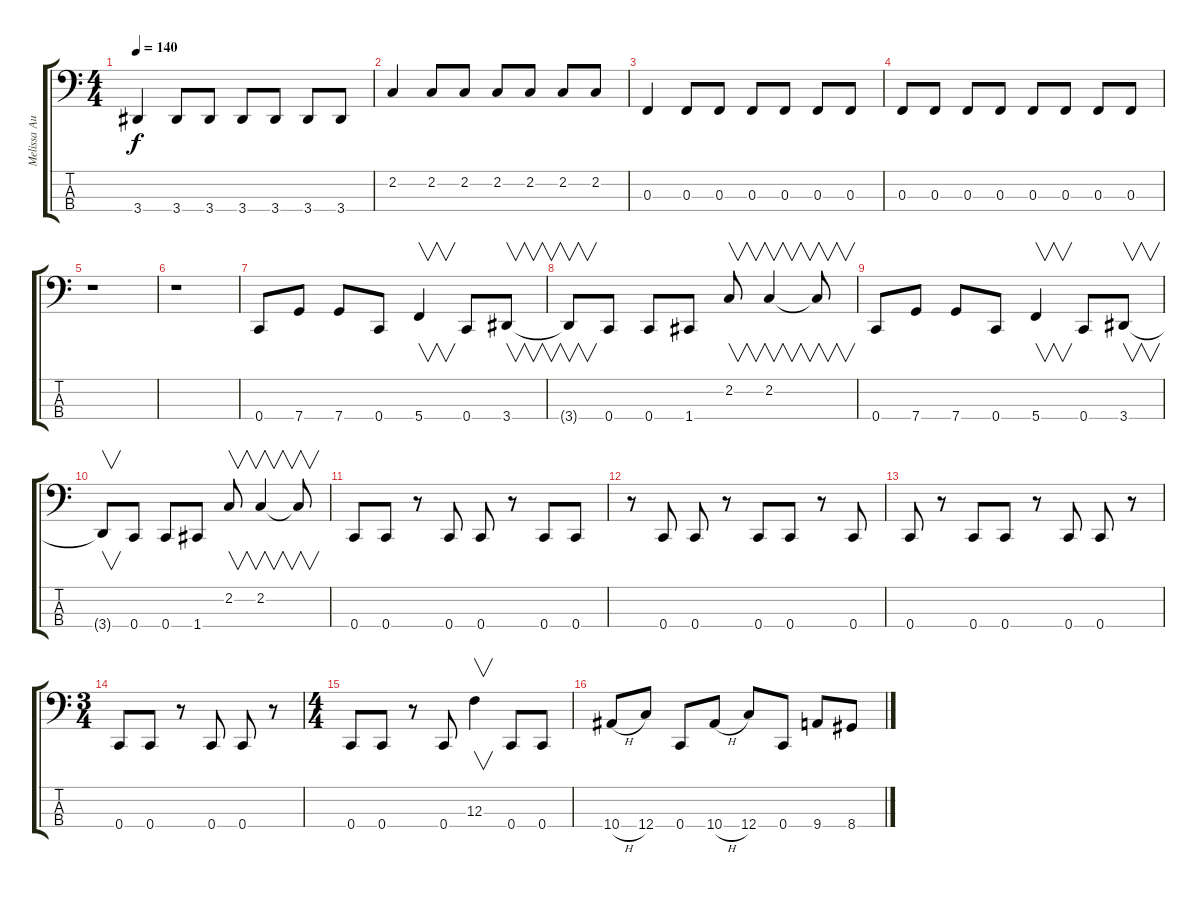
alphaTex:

\track ("Melissa Auf Der Maur" "Melissa Au") {instrument electricbasspick}
\staff {score tabs}
\tuning (Eb2 Bb1 F1 C1) {hide}
\ts (4 4)
\tempo 140
\clef f4
\ks c
3.4.4{dy f} 3.4.8 3.4.8 3.4.8 3.4.8 3.4.8 3.4.8 |
2.2.4 2.2.8 2.2.8 2.2.8 2.2.8 2.2.8 2.2.8 |
0.3.4 0.3.8 0.3.8 0.3.8 0.3.8 0.3.8 0.3.8 |
0.3.8 0.3.8 0.3.8 0.3.8 0.3.8 0.3.8 0.3.8 0.3.8 |
r.1 |
r.1 |
0.4.8 7.4.8 7.4.8 0.4.8 5.4.4{v} 0.4.8 3.4.8{v} |
3.4{t}.8{v} 0.4.8 0.4.8 1.4.8 2.2.8{v} 2.2.4{v} 2.2{t}.8{v} |
0.4.8 7.4.8 7.4.8 0.4.8 5.4.4{v} 0.4.8 3.4.8{v} |
3.4{t}.8{v} 0.4.8 0.4.8 1.4.8 2.2.8{v} 2.2.4{v} 2.2{t}.8{v} |
0.4.8 0.4.8 r.8 0.4.8 0.4.8 r.8 0.4.8 0.4.8 |
r.8 0.4.8 0.4.8 r.8 0.4.8 0.4.8 r.8 0.4.8 |
0.4.8 r.8 0.4.8 0.4.8 r.8 0.4.8 0.4.8 r.8 |
\ts (3 4)
0.4.8 0.4.8 r.8 0.4.8 0.4.8 r.8 |
\ts (4 4)
0.4.8 0.4.8 r.8 0.4.8 12.3.4{v} 0.4.8 0.4.8 |
10.4{h}.8 12.4.8 0.4.8 10.4{h}.8 12.4.8 0.4.8 9.4.8 8.4.8
